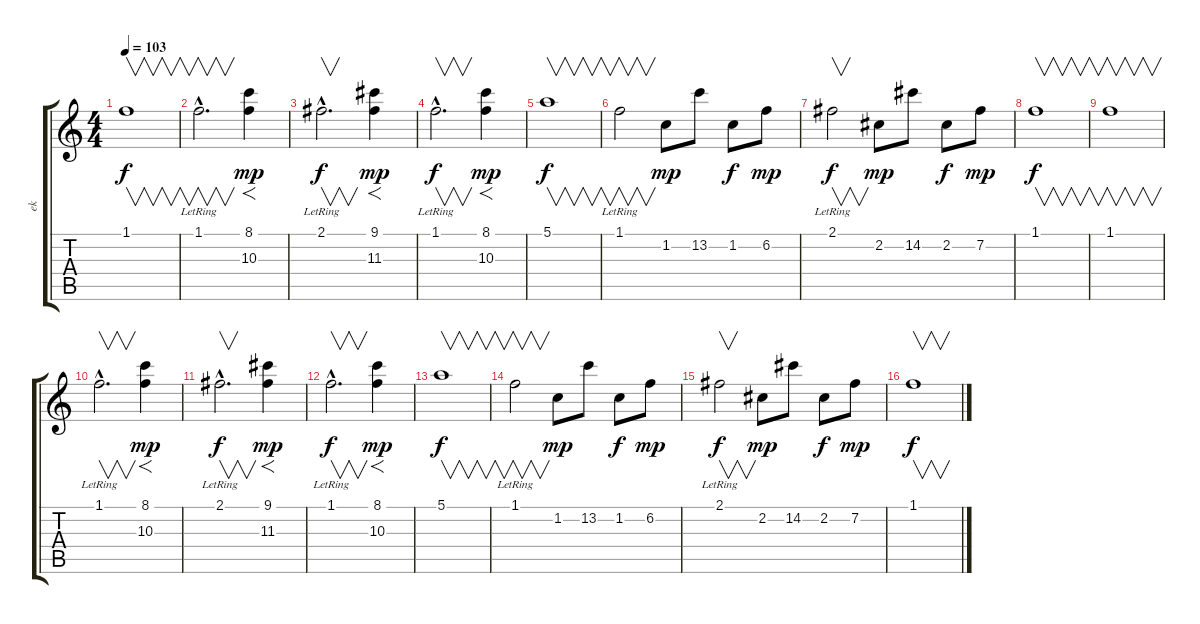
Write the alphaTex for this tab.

\track ("ek" "ek") {instrument electricguitarmuted}
\staff {score tabs}
\tuning (E4 B3 G3 D3 A2 E2) {hide}
\ts (4 4)
\tempo 103
\clef g2
\ks c
1.1.1{v dy f} |
1.1{hac lr}.2{v d} (8.1 10.3).4{f dy mp} |
2.1{hac lr}.2{v d dy f} (9.1 11.3).4{f dy mp} |
1.1{hac lr}.2{v d dy f} (8.1 10.3).4{f dy mp} |
5.1.1{v dy f} |
1.1{lr}.2{v} 1.2.8{dy mp} 13.2.8 1.2.8{dy f} 6.2.8{dy mp} |
2.1{lr}.2{v dy f} 2.2.8{dy mp} 14.2.8 2.2.8{dy f} 7.2.8{dy mp} |
1.1.1{v dy f} |
1.1.1{v} |
1.1{hac lr}.2{v d} (8.1 10.3).4{f dy mp} |
2.1{hac lr}.2{v d dy f} (9.1 11.3).4{f dy mp} |
1.1{hac lr}.2{v d dy f} (8.1 10.3).4{f dy mp} |
5.1.1{v dy f} |
1.1{lr}.2{v} 1.2.8{dy mp} 13.2.8 1.2.8{dy f} 6.2.8{dy mp} |
2.1{lr}.2{v dy f} 2.2.8{dy mp} 14.2.8 2.2.8{dy f} 7.2.8{dy mp} |
1.1.1{v dy f}
